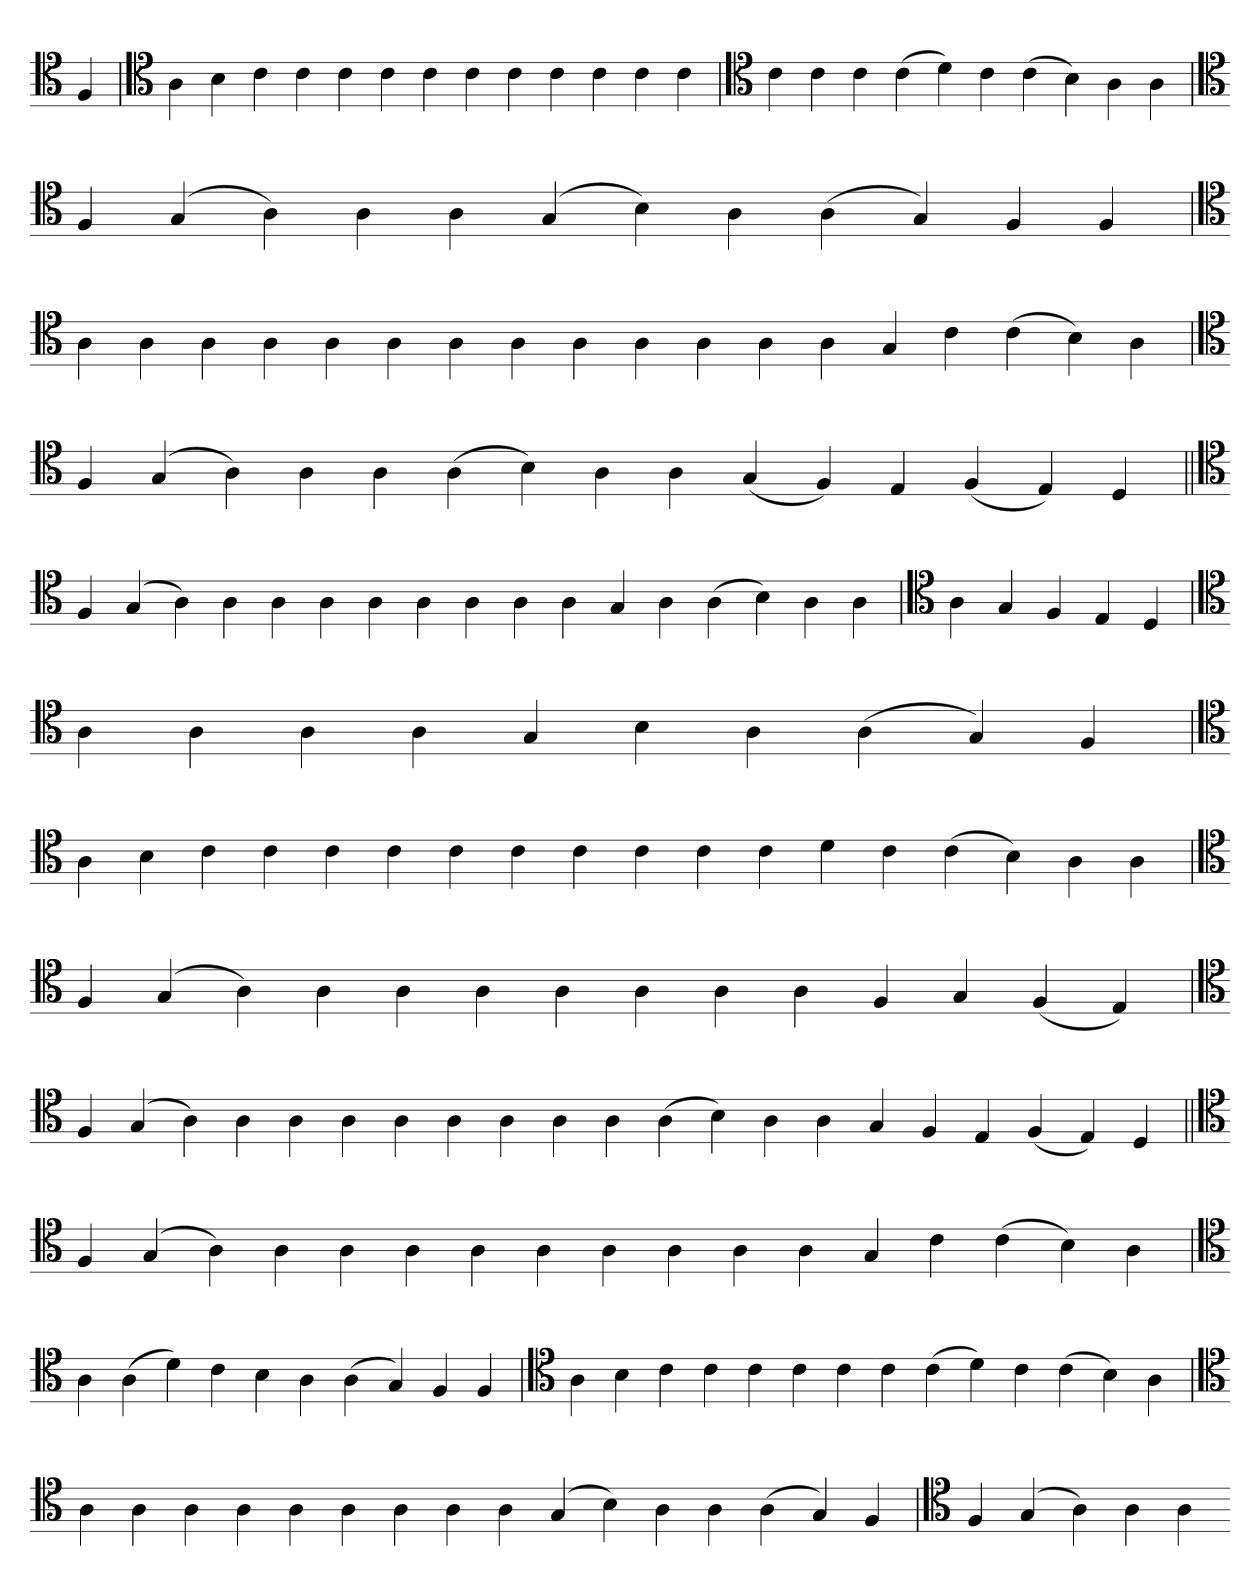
**kern
*part1
*staff1
*clefC4
=
4F
=
*clefC4
4A
4B
4c
4c
4c
4c
4c
4c
4c
4c
4c
4c
4c
=`
*clefC4
4c
4c
4c
(4c
4d)
4c
(4c
4B)
4A
4A
='
*clefC4
4F
(4G
4A)
4A
4A
(4G
4B)
4A
(4A
4G)
4F
4F
=
*clefC4
4A
4A
4A
4A
4A
4A
4A
4A
4A
4A
4A
4A
4A
4G
4c
(4c
4B)
4A
='
*clefC4
4F
(4G
4A)
4A
4A
(4A
4B)
4A
4A
(4G
4F)
4E
(4F
4E)
4D
=||
*clefC4
4F
(4G
4A)
4A
4A
4A
4A
4A
4A
4A
4A
4G
4A
(4A
4B)
4A
4A
=`
*clefC4
4A
4G
4F
4E
4D
='
*clefC4
4A
4A
4A
4A
4G
4B
4A
(4A
4G)
4F
=
*clefC4
4A
4B
4c
4c
4c
4c
4c
4c
4c
4c
4c
4c
4d
4c
(4c
4B)
4A
4A
='
*clefC4
4F
(4G
4A)
4A
4A
4A
4A
4A
4A
4A
4F
4G
(4F
4E)
=
*clefC4
4F
(4G
4A)
4A
4A
4A
4A
4A
4A
4A
4A
(4A
4B)
4A
4A
4G
4F
4E
(4F
4E)
4D
=||
*clefC4
4F
(4G
4A)
4A
4A
4A
4A
4A
4A
4A
4A
4A
4G
4c
(4c
4B)
4A
='
*clefC4
4A
(4A
4d)
4c
4B
4A
(4A
4G)
4F
4F
=
*clefC4
4A
4B
4c
4c
4c
4c
4c
4c
(4c
4d)
4c
(4c
4B)
4A
='
*clefC4
4A
4A
4A
4A
4A
4A
4A
4A
4A
(4G
4B)
4A
4A
(4A
4G)
4F
=
*clefC4
4F
(4G
4A)
4A
4A
=-
*-
